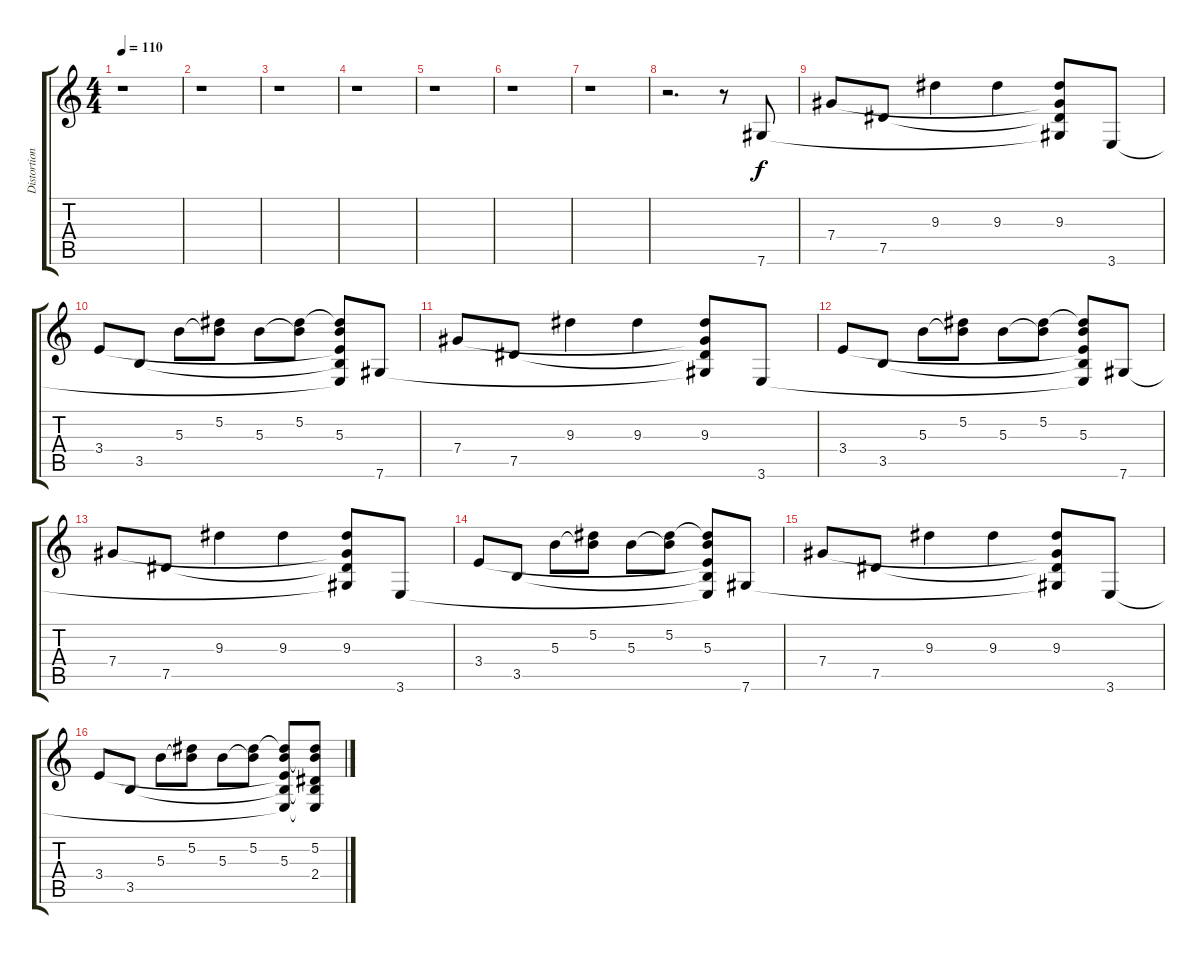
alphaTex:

\track ("Distortion Guitar" "Distortion") {instrument distortionguitar}
\staff {score tabs}
\tuning (Eb4 Bb3 Gb3 Db3 Ab2 Db2) {hide}
\ts (4 4)
\tempo 110
\clef g2
\ks c
r.1{dy f volume 13} |
r.1 |
r.1 |
r.1 |
r.1 |
r.1 |
r.1 |
r.2{d} r.8 7.6.8 |
7.4.8 7.5.8 9.3.4 9.3.4 (9.3 7.4{t} 7.5{t} 7.6{t}).8 3.6.8 |
3.4.8 3.5.8 5.3.8 (5.2 5.3{t}).8 5.3.8 (5.2 5.3{t}).8 (5.2{t} 5.3 3.4{t} 3.5{t} 3.6{t}).8 7.6.8 |
7.4.8 7.5.8 9.3.4 9.3.4 (9.3 7.4{t} 7.5{t} 7.6{t}).8 3.6.8 |
3.4.8 3.5.8 5.3.8 (5.2 5.3{t}).8 5.3.8 (5.2 5.3{t}).8 (5.2{t} 5.3 3.4{t} 3.5{t} 3.6{t}).8 7.6.8 |
7.4.8 7.5.8 9.3.4 9.3.4 (9.3 7.4{t} 7.5{t} 7.6{t}).8 3.6.8 |
3.4.8 3.5.8 5.3.8 (5.2 5.3{t}).8 5.3.8 (5.2 5.3{t}).8 (5.2{t} 5.3 3.4{t} 3.5{t} 3.6{t}).8 7.6.8 |
7.4.8 7.5.8 9.3.4 9.3.4 (9.3 7.4{t} 7.5{t} 7.6{t}).8 3.6.8 |
3.4.8 3.5.8 5.3.8 (5.2 5.3{t}).8 5.3.8 (5.2 5.3{t}).8 (5.2{t} 5.3 3.4{t} 3.5{t} 3.6{t}).8 (5.2 5.3{t} 2.4 3.5{t} 3.6{t}).8
